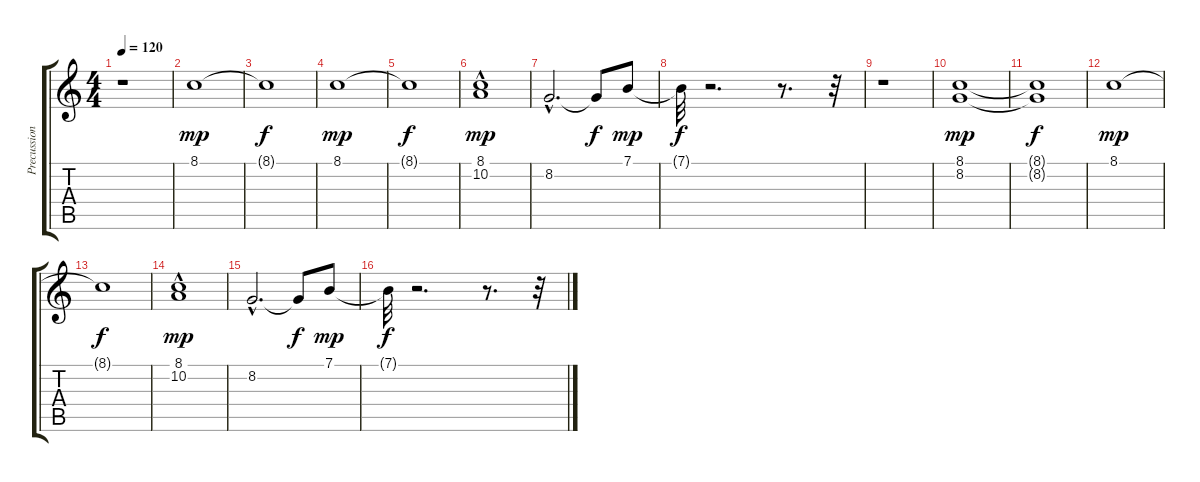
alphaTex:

\track ("Precussion" "Precussion") {instrument pad2warm}
\staff {score tabs}
\tuning (E4 B3 G3 D3 A2 E2) {hide}
\ts (4 4)
\tempo 120
\clef g2
\ks c
r.1{dy f} |
8.1.1{dy mp} |
8.1{t}.1{dy f} |
8.1.1{dy mp} |
8.1{t}.1{dy f} |
(8.1 10.2{hac}).1{dy mp} |
8.2{hac}.2{d} 8.2{t}.8{dy f} 7.1.8{dy mp} |
7.1{t}.32{dy f} r.2{d} r.8{d} r.32 |
r.1 |
(8.1 8.2).1{dy mp} |
(8.1{t} 8.2{t}).1{dy f} |
8.1.1{dy mp} |
8.1{t}.1{dy f} |
(8.1 10.2{hac}).1{dy mp} |
8.2{hac}.2{d} 8.2{t}.8{dy f} 7.1.8{dy mp} |
7.1{t}.32{dy f} r.2{d} r.8{d} r.32
